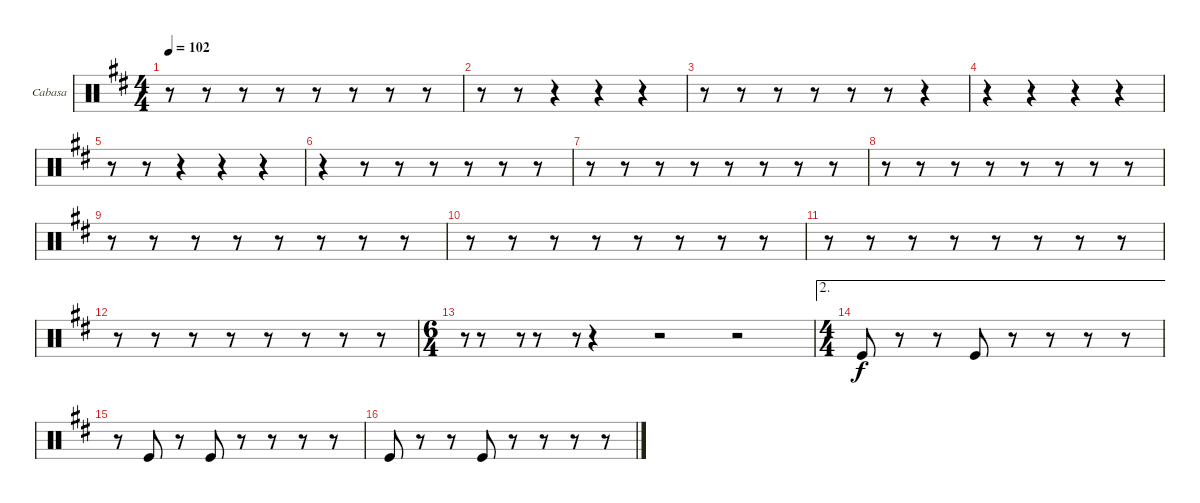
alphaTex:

\bracketExtendMode groupsimilarinstruments
\firstSystemTrackNameOrientation horizontal
\otherSystemsTrackNameOrientation horizontal
\track ("Cabasa" "Cabasa") {instrument percussion}
\staff {score}
\articulation defaults
\ts (4 4)
\tempo 102
\clef neutral
\ks d
r.8{dy f} r.8 r.8 r.8 r.8 r.8 r.8 r.8 |
r.8 r.8 r.4 r.4 r.4 |
r.8 r.8 r.8 r.8 r.8 r.8 r.4 |
r.4 r.4 r.4 r.4 |
r.8 r.8 r.4 r.4 r.4 |
r.4 r.8 r.8 r.8 r.8 r.8 r.8 |
r.8 r.8 r.8 r.8 r.8 r.8 r.8 r.8 |
r.8 r.8 r.8 r.8 r.8 r.8 r.8 r.8 |
r.8 r.8 r.8 r.8 r.8 r.8 r.8 r.8 |
r.8 r.8 r.8 r.8 r.8 r.8 r.8 r.8 |
r.8 r.8 r.8 r.8 r.8 r.8 r.8 r.8 |
r.8 r.8 r.8 r.8 r.8 r.8 r.8 r.8 |
\ts (6 4)
r.8{gr} r.8 r.8{gr} r.8 r.8{gr} r.4 r.2 r.2 |
\ae 2
\ts (4 4)
\scale
0.333333 "Kick (hit)".8 r.8 r.8 "Kick (hit)".8 r.8 r.8 r.8 r.8 |
\scale
0.333333 r.8 "Kick (hit)".8 r.8 "Kick (hit)".8 r.8 r.8 r.8 r.8 |
\scale
0.333333 "Kick (hit)".8 r.8 r.8 "Kick (hit)".8 r.8 r.8 r.8 r.8
